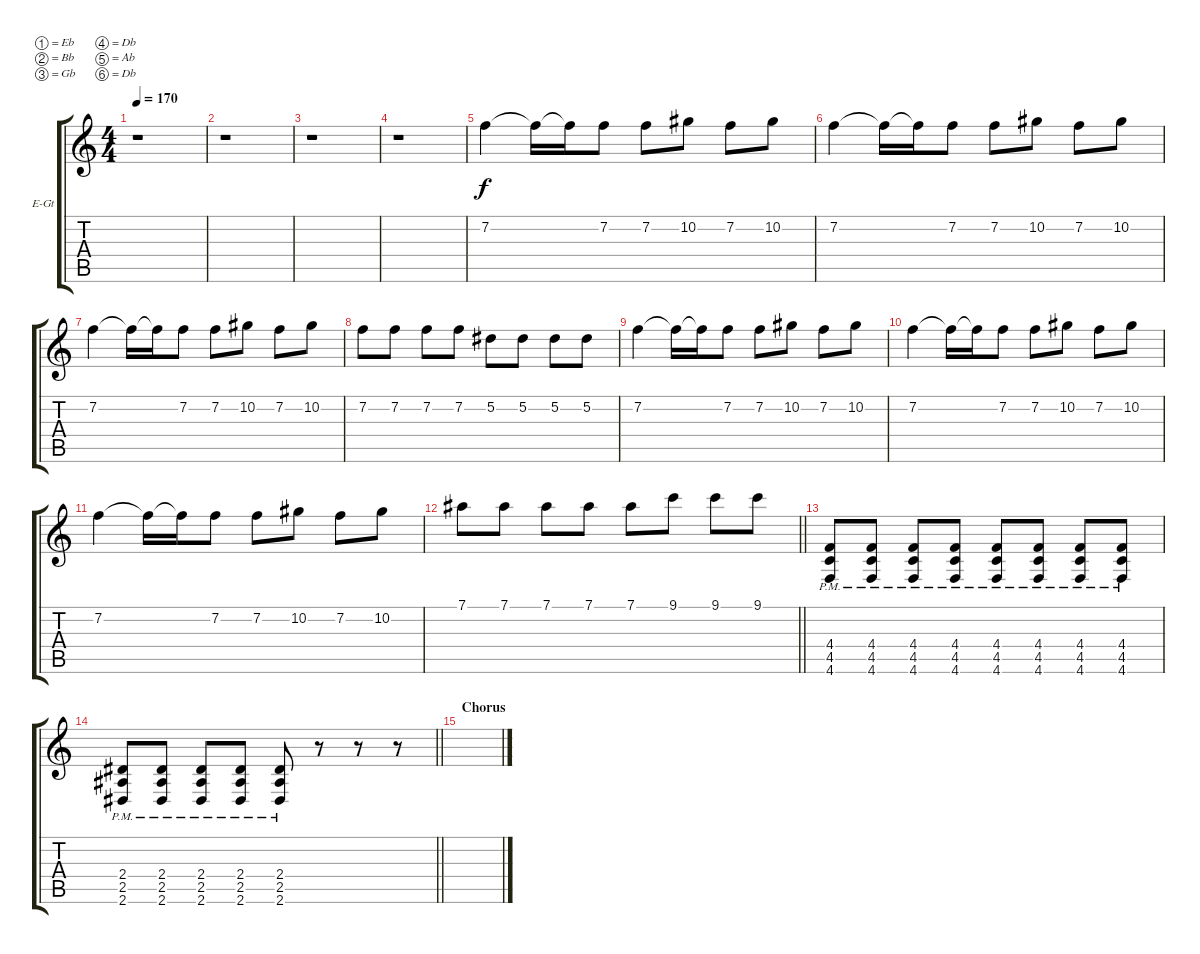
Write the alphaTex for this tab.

\bracketExtendMode groupsimilarinstruments
\firstSystemTrackNameOrientation horizontal
\otherSystemsTrackNameOrientation horizontal
\track ("Rhythm" "E-Gt") {instrument distortionguitar}
\staff {score tabs}
\tuning (Eb4 Bb3 Gb3 Db3 Ab2 Db2)
\ts (4 4)
\tempo 170
\clef g2
\ks c
r.1{dy f} |
r.1 |
r.1 |
r.1 |
7.2.4 7.2{t}.16 7.2{t}.16 7.2.8 7.2.8 10.2.8 7.2.8 10.2.8 |
7.2.4 7.2{t}.16 7.2{t}.16 7.2.8 7.2.8 10.2.8 7.2.8 10.2.8 |
7.2.4 7.2{t}.16 7.2{t}.16 7.2.8 7.2.8 10.2.8 7.2.8 10.2.8 |
7.2.8 7.2.8 7.2.8 7.2.8 5.2.8 5.2.8 5.2.8 5.2.8 |
7.2.4 7.2{t}.16 7.2{t}.16 7.2.8 7.2.8 10.2.8 7.2.8 10.2.8 |
7.2.4 7.2{t}.16 7.2{t}.16 7.2.8 7.2.8 10.2.8 7.2.8 10.2.8 |
7.2.4 7.2{t}.16 7.2{t}.16 7.2.8 7.2.8 10.2.8 7.2.8 10.2.8 |
\barLineRight lightlight
7.1.8 7.1.8 7.1.8 7.1.8 7.1.8 9.1.8 9.1.8 9.1.8 |
(4.4{pm} 4.5{pm} 4.6{pm}).8 (4.4{pm} 4.5{pm} 4.6{pm}).8 (4.4{pm} 4.5{pm} 4.6{pm}).8 (4.4{pm} 4.5{pm} 4.6{pm}).8 (4.4{pm} 4.5{pm} 4.6{pm}).8 (4.4{pm} 4.5{pm} 4.6{pm}).8 (4.4{pm} 4.5{pm} 4.6{pm}).8 (4.4{pm} 4.5{pm} 4.6{pm}).8 |
\barLineRight lightlight
(2.5{pm} 2.4{pm} 2.6{pm}).8 (2.5{pm} 2.4{pm} 2.6{pm}).8 (2.5{pm} 2.4{pm} 2.6{pm}).8 (2.5{pm} 2.4{pm} 2.6{pm}).8 (2.4{pm} 2.5{pm} 2.6{pm}).8 r.8 r.8 r.8 |
\section ("" "Chorus")
